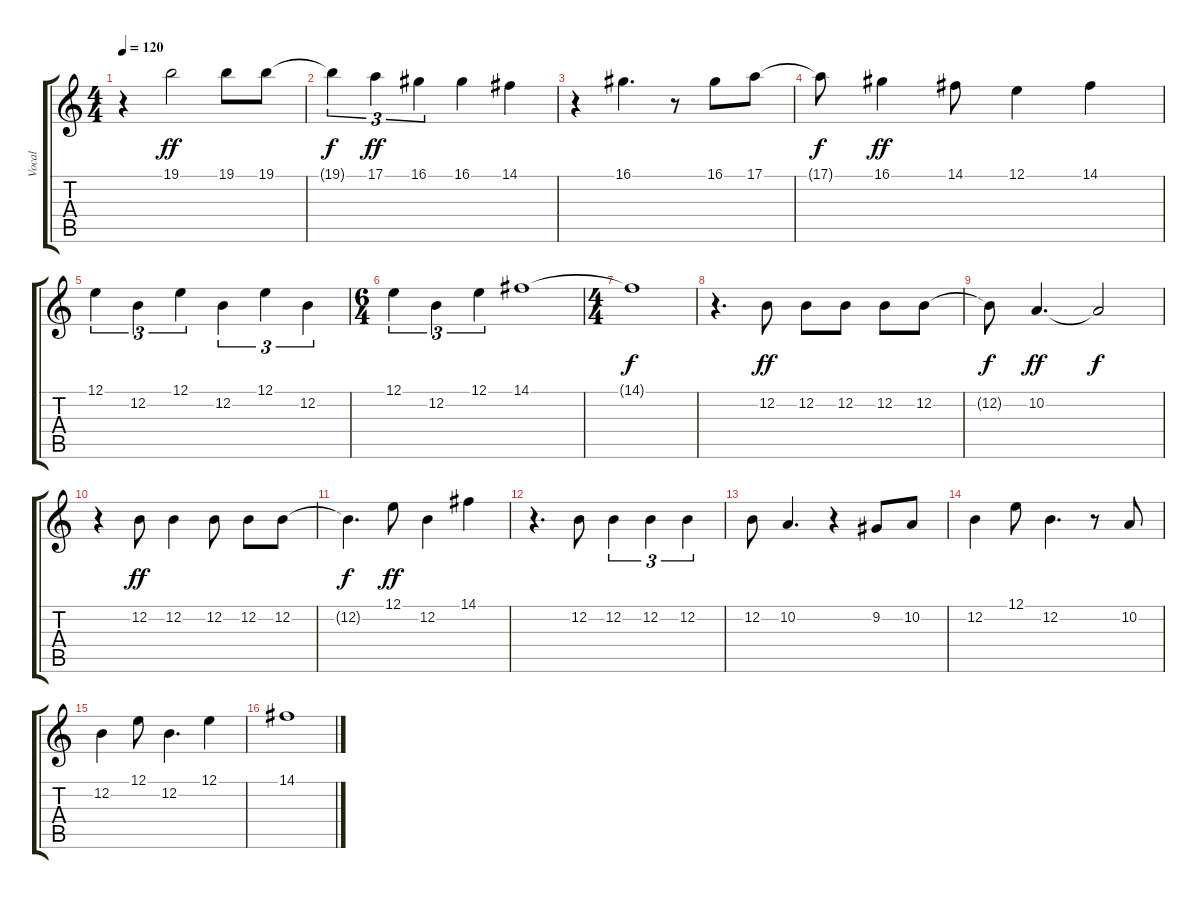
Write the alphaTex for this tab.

\track ("Vocal" "Vocal") {instrument panflute}
\staff {score tabs}
\tuning (E4 B3 G3 D3 A2 E2) {hide}
\ts (4 4)
\tempo 120
\clef g2
\ks c
r.4{dy ff} 19.1.2 19.1.8 19.1.8 |
19.1{t}.4{tu (3 2) dy f} 17.1.4{tu (3 2) dy ff} 16.1.4{tu (3 2)} 16.1.4 14.1.4 |
r.4 16.1.4{d} r.8 16.1.8 17.1.8 |
17.1{t}.8{dy f} 16.1.4{dy ff} 14.1.8 12.1.4 14.1.4 |
12.1.4{tu (3 2)} 12.2.4{tu (3 2)} 12.1.4{tu (3 2)} 12.2.4{tu (3 2)} 12.1.4{tu (3 2)} 12.2.4{tu (3 2)} |
\ts (6 4)
12.1.4{tu (3 2)} 12.2.4{tu (3 2)} 12.1.4{tu (3 2)} 14.1.1 |
\ts (4 4)
14.1{t}.1{dy f} |
r.4{d} 12.2.8{dy ff} 12.2.8 12.2.8 12.2.8 12.2.8 |
12.2{t}.8{dy f} 10.2.4{d dy ff} 10.2{t}.2{dy f} |
r.4 12.2.8{dy ff} 12.2.4 12.2.8 12.2.8 12.2.8 |
12.2{t}.4{d dy f} 12.1.8{dy ff} 12.2.4 14.1.4 |
r.4{d} 12.2.8 12.2.4{tu (3 2)} 12.2.4{tu (3 2)} 12.2.4{tu (3 2)} |
12.2.8 10.2.4{d} r.4 9.2.8 10.2.8 |
12.2.4 12.1.8 12.2.4{d} r.8 10.2.8 |
12.2.4 12.1.8 12.2.4{d} 12.1.4 |
14.1.1
